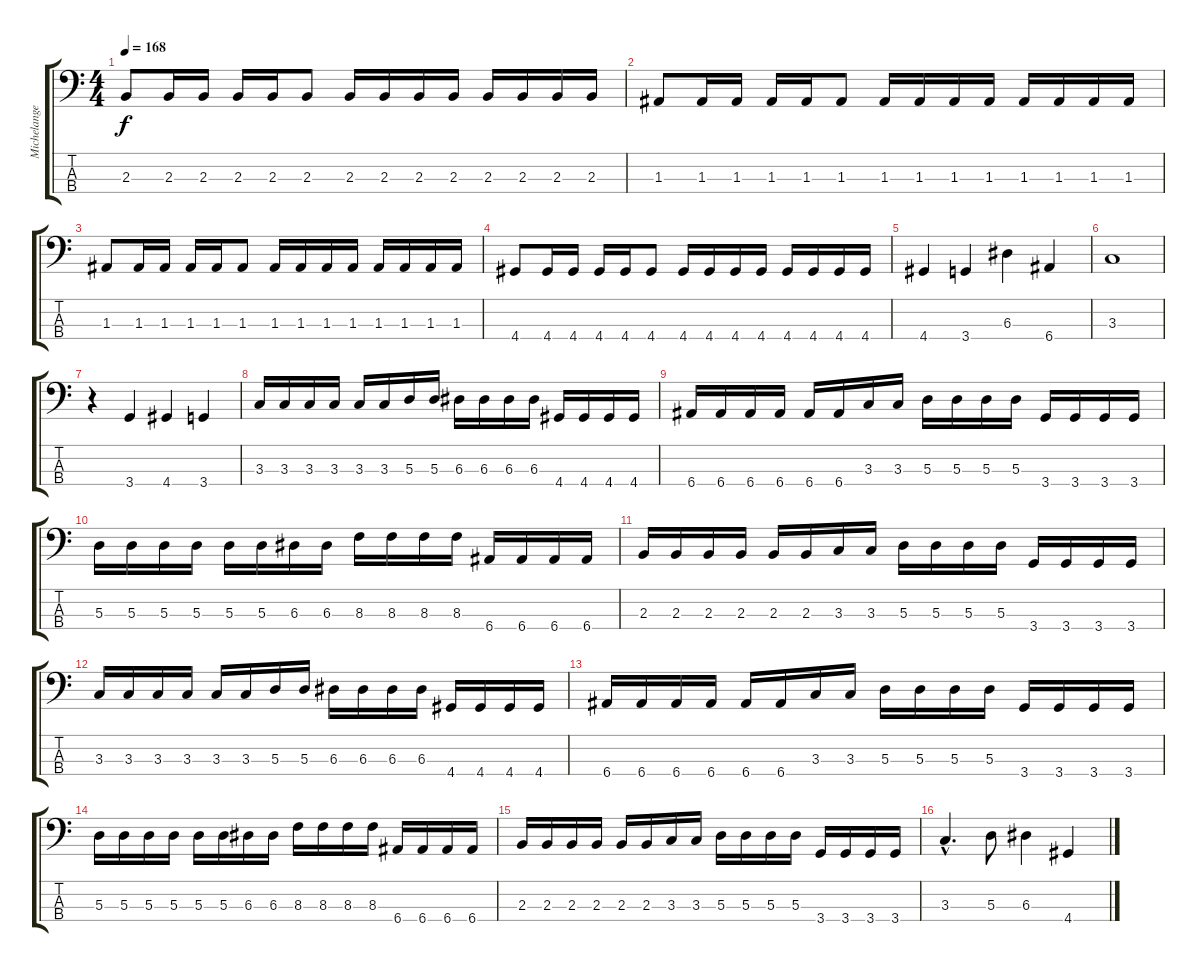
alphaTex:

\track ("Michelangelo" "Michelange") {instrument electricbassfinger}
\staff {score tabs}
\tuning (G2 D2 A1 E1) {hide}
\ts (4 4)
\tempo 168
\clef f4
\ks c
2.3.8{dy f} 2.3.16 2.3.16 2.3.16 2.3.16 2.3.8 2.3.16 2.3.16 2.3.16 2.3.16 2.3.16 2.3.16 2.3.16 2.3.16 |
1.3.8 1.3.16 1.3.16 1.3.16 1.3.16 1.3.8 1.3.16 1.3.16 1.3.16 1.3.16 1.3.16 1.3.16 1.3.16 1.3.16 |
1.3.8 1.3.16 1.3.16 1.3.16 1.3.16 1.3.8 1.3.16 1.3.16 1.3.16 1.3.16 1.3.16 1.3.16 1.3.16 1.3.16 |
4.4.8 4.4.16 4.4.16 4.4.16 4.4.16 4.4.8 4.4.16 4.4.16 4.4.16 4.4.16 4.4.16 4.4.16 4.4.16 4.4.16 |
4.4.4 3.4.4 6.3.4 6.4.4 |
3.3.1 |
r.4 3.4.4 4.4.4 3.4.4 |
3.3.16 3.3.16 3.3.16 3.3.16 3.3.16 3.3.16 5.3.16 5.3.16 6.3.16 6.3.16 6.3.16 6.3.16 4.4.16 4.4.16 4.4.16 4.4.16 |
6.4.16 6.4.16 6.4.16 6.4.16 6.4.16 6.4.16 3.3.16 3.3.16 5.3.16 5.3.16 5.3.16 5.3.16 3.4.16 3.4.16 3.4.16 3.4.16 |
5.3.16 5.3.16 5.3.16 5.3.16 5.3.16 5.3.16 6.3.16 6.3.16 8.3.16 8.3.16 8.3.16 8.3.16 6.4.16 6.4.16 6.4.16 6.4.16 |
2.3.16 2.3.16 2.3.16 2.3.16 2.3.16 2.3.16 3.3.16 3.3.16 5.3.16 5.3.16 5.3.16 5.3.16 3.4.16 3.4.16 3.4.16 3.4.16 |
3.3.16 3.3.16 3.3.16 3.3.16 3.3.16 3.3.16 5.3.16 5.3.16 6.3.16 6.3.16 6.3.16 6.3.16 4.4.16 4.4.16 4.4.16 4.4.16 |
6.4.16 6.4.16 6.4.16 6.4.16 6.4.16 6.4.16 3.3.16 3.3.16 5.3.16 5.3.16 5.3.16 5.3.16 3.4.16 3.4.16 3.4.16 3.4.16 |
5.3.16 5.3.16 5.3.16 5.3.16 5.3.16 5.3.16 6.3.16 6.3.16 8.3.16 8.3.16 8.3.16 8.3.16 6.4.16 6.4.16 6.4.16 6.4.16 |
2.3.16 2.3.16 2.3.16 2.3.16 2.3.16 2.3.16 3.3.16 3.3.16 5.3.16 5.3.16 5.3.16 5.3.16 3.4.16 3.4.16 3.4.16 3.4.16 |
3.3{hac}.4{d} 5.3.8 6.3.4 4.4.4
